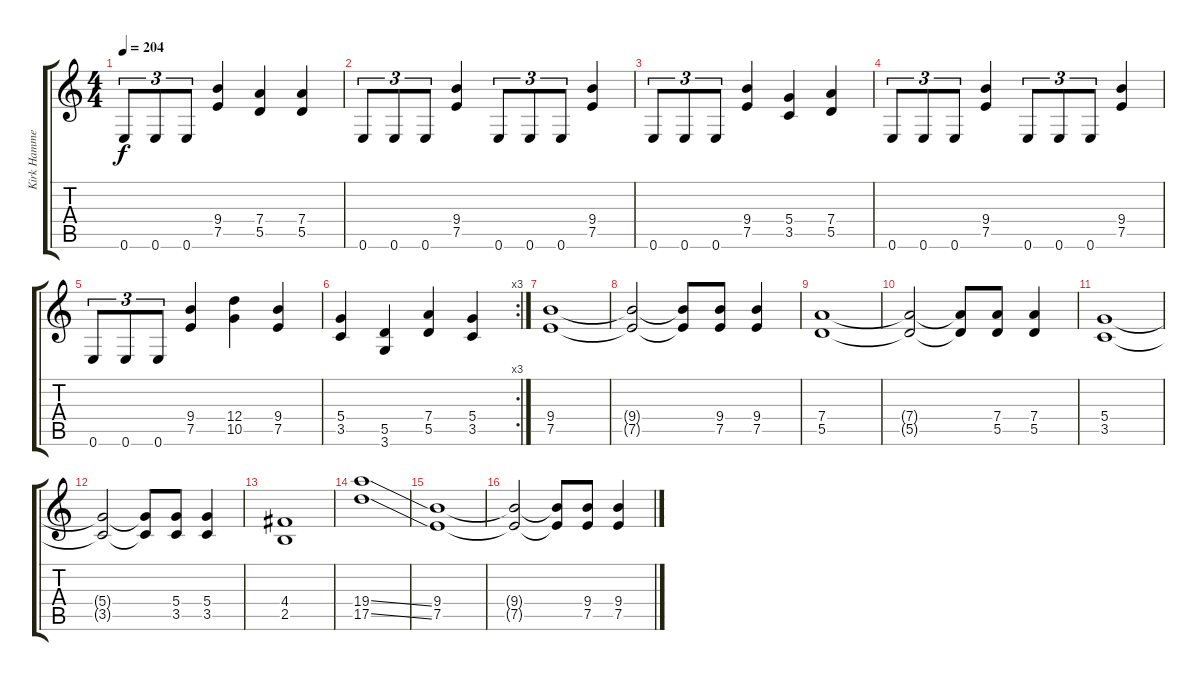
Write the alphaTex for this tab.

\track ("Kirk Hammet (Guitar 2)" "Kirk Hamme") {instrument distortionguitar}
\staff {score tabs}
\tuning (E4 B3 G3 D3 A2 E2) {hide}
\ts (4 4)
\tempo 204
\clef g2
\ks c
0.6.8{tu (3 2) dy f} 0.6.8{tu (3 2)} 0.6.8{tu (3 2)} (9.4 7.5).4 (7.4 5.5).4 (7.4 5.5).4 |
0.6.8{tu (3 2)} 0.6.8{tu (3 2)} 0.6.8{tu (3 2)} (9.4 7.5).4 0.6.8{tu (3 2)} 0.6.8{tu (3 2)} 0.6.8{tu (3 2)} (9.4 7.5).4 |
0.6.8{tu (3 2)} 0.6.8{tu (3 2)} 0.6.8{tu (3 2)} (9.4 7.5).4 (5.4 3.5).4 (7.4 5.5).4 |
0.6.8{tu (3 2)} 0.6.8{tu (3 2)} 0.6.8{tu (3 2)} (9.4 7.5).4 0.6.8{tu (3 2)} 0.6.8{tu (3 2)} 0.6.8{tu (3 2)} (9.4 7.5).4 |
0.6.8{tu (3 2)} 0.6.8{tu (3 2)} 0.6.8{tu (3 2)} (9.4 7.5).4 (12.4 10.5).4 (9.4 7.5).4 |
\rc 3
(5.4 3.5).4 (5.5 3.6).4 (7.4 5.5).4 (5.4 3.5).4 |
(9.4 7.5).1 |
(9.4{t} 7.5{t}).2 (9.4{t} 7.5{t}).8 (9.4 7.5).8 (9.4 7.5).4 |
(7.4 5.5).1 |
(7.4{t} 5.5{t}).2 (7.4{t} 5.5{t}).8 (7.4 5.5).8 (7.4 5.5).4 |
(5.4 3.5).1 |
(5.4{t} 3.5{t}).2 (5.4{t} 3.5{t}).8 (5.4 3.5).8 (5.4 3.5).4 |
(4.4 2.5).1 |
(19.4{ss} 17.5{ss}).1 |
(9.4 7.5).1 |
(9.4{t} 7.5{t}).2 (9.4{t} 7.5{t}).8 (9.4 7.5).8 (9.4 7.5).4
